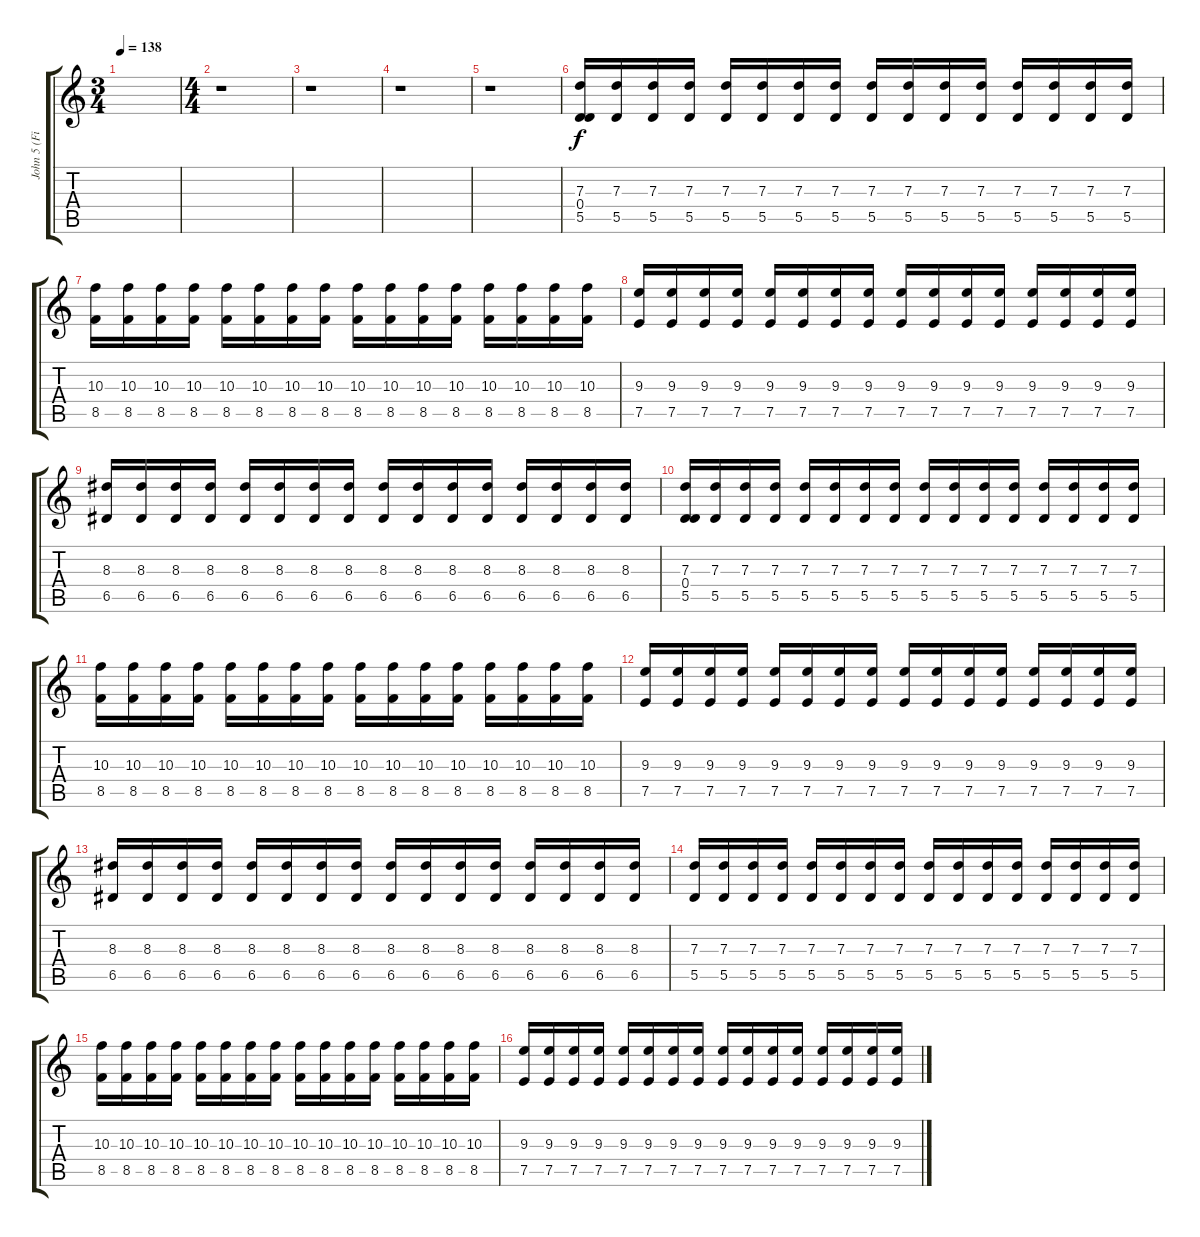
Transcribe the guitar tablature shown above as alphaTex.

\track ("John 5 (Fills 2)" "John 5 (Fi") {instrument overdrivenguitar}
\staff {score tabs}
\tuning (E4 B3 G3 D3 A2 E2) {hide}
\ts (3 4)
\tempo 138
\clef g2
\ks c
|
\ts (4 4)
r.1 |
r.1 |
r.1 |
r.1 |
(7.3 0.4 5.5).16 (7.3 5.5).16 (7.3 5.5).16 (7.3 5.5).16 (7.3 5.5).16 (7.3 5.5).16 (7.3 5.5).16 (7.3 5.5).16 (7.3 5.5).16 (7.3 5.5).16 (7.3 5.5).16 (7.3 5.5).16 (7.3 5.5).16 (7.3 5.5).16 (7.3 5.5).16 (7.3 5.5).16 |
(10.3 8.5).16 (10.3 8.5).16 (10.3 8.5).16 (10.3 8.5).16 (10.3 8.5).16 (10.3 8.5).16 (10.3 8.5).16 (10.3 8.5).16 (10.3 8.5).16 (10.3 8.5).16 (10.3 8.5).16 (10.3 8.5).16 (10.3 8.5).16 (10.3 8.5).16 (10.3 8.5).16 (10.3 8.5).16 |
(9.3 7.5).16 (9.3 7.5).16 (9.3 7.5).16 (9.3 7.5).16 (9.3 7.5).16 (9.3 7.5).16 (9.3 7.5).16 (9.3 7.5).16 (9.3 7.5).16 (9.3 7.5).16 (9.3 7.5).16 (9.3 7.5).16 (9.3 7.5).16 (9.3 7.5).16 (9.3 7.5).16 (9.3 7.5).16 |
(8.3 6.5).16 (8.3 6.5).16 (8.3 6.5).16 (8.3 6.5).16 (8.3 6.5).16 (8.3 6.5).16 (8.3 6.5).16 (8.3 6.5).16 (8.3 6.5).16 (8.3 6.5).16 (8.3 6.5).16 (8.3 6.5).16 (8.3 6.5).16 (8.3 6.5).16 (8.3 6.5).16 (8.3 6.5).16 |
(7.3 0.4 5.5).16 (7.3 5.5).16 (7.3 5.5).16 (7.3 5.5).16 (7.3 5.5).16 (7.3 5.5).16 (7.3 5.5).16 (7.3 5.5).16 (7.3 5.5).16 (7.3 5.5).16 (7.3 5.5).16 (7.3 5.5).16 (7.3 5.5).16 (7.3 5.5).16 (7.3 5.5).16 (7.3 5.5).16 |
(10.3 8.5).16 (10.3 8.5).16 (10.3 8.5).16 (10.3 8.5).16 (10.3 8.5).16 (10.3 8.5).16 (10.3 8.5).16 (10.3 8.5).16 (10.3 8.5).16 (10.3 8.5).16 (10.3 8.5).16 (10.3 8.5).16 (10.3 8.5).16 (10.3 8.5).16 (10.3 8.5).16 (10.3 8.5).16 |
(9.3 7.5).16 (9.3 7.5).16 (9.3 7.5).16 (9.3 7.5).16 (9.3 7.5).16 (9.3 7.5).16 (9.3 7.5).16 (9.3 7.5).16 (9.3 7.5).16 (9.3 7.5).16 (9.3 7.5).16 (9.3 7.5).16 (9.3 7.5).16 (9.3 7.5).16 (9.3 7.5).16 (9.3 7.5).16 |
(8.3 6.5).16 (8.3 6.5).16 (8.3 6.5).16 (8.3 6.5).16 (8.3 6.5).16 (8.3 6.5).16 (8.3 6.5).16 (8.3 6.5).16 (8.3 6.5).16 (8.3 6.5).16 (8.3 6.5).16 (8.3 6.5).16 (8.3 6.5).16 (8.3 6.5).16 (8.3 6.5).16 (8.3 6.5).16 |
(7.3 5.5).16 (7.3 5.5).16 (7.3 5.5).16 (7.3 5.5).16 (7.3 5.5).16 (7.3 5.5).16 (7.3 5.5).16 (7.3 5.5).16 (7.3 5.5).16 (7.3 5.5).16 (7.3 5.5).16 (7.3 5.5).16 (7.3 5.5).16 (7.3 5.5).16 (7.3 5.5).16 (7.3 5.5).16 |
(10.3 8.5).16 (10.3 8.5).16 (10.3 8.5).16 (10.3 8.5).16 (10.3 8.5).16 (10.3 8.5).16 (10.3 8.5).16 (10.3 8.5).16 (10.3 8.5).16 (10.3 8.5).16 (10.3 8.5).16 (10.3 8.5).16 (10.3 8.5).16 (10.3 8.5).16 (10.3 8.5).16 (10.3 8.5).16 |
(9.3 7.5).16 (9.3 7.5).16 (9.3 7.5).16 (9.3 7.5).16 (9.3 7.5).16 (9.3 7.5).16 (9.3 7.5).16 (9.3 7.5).16 (9.3 7.5).16 (9.3 7.5).16 (9.3 7.5).16 (9.3 7.5).16 (9.3 7.5).16 (9.3 7.5).16 (9.3 7.5).16 (9.3 7.5).16
